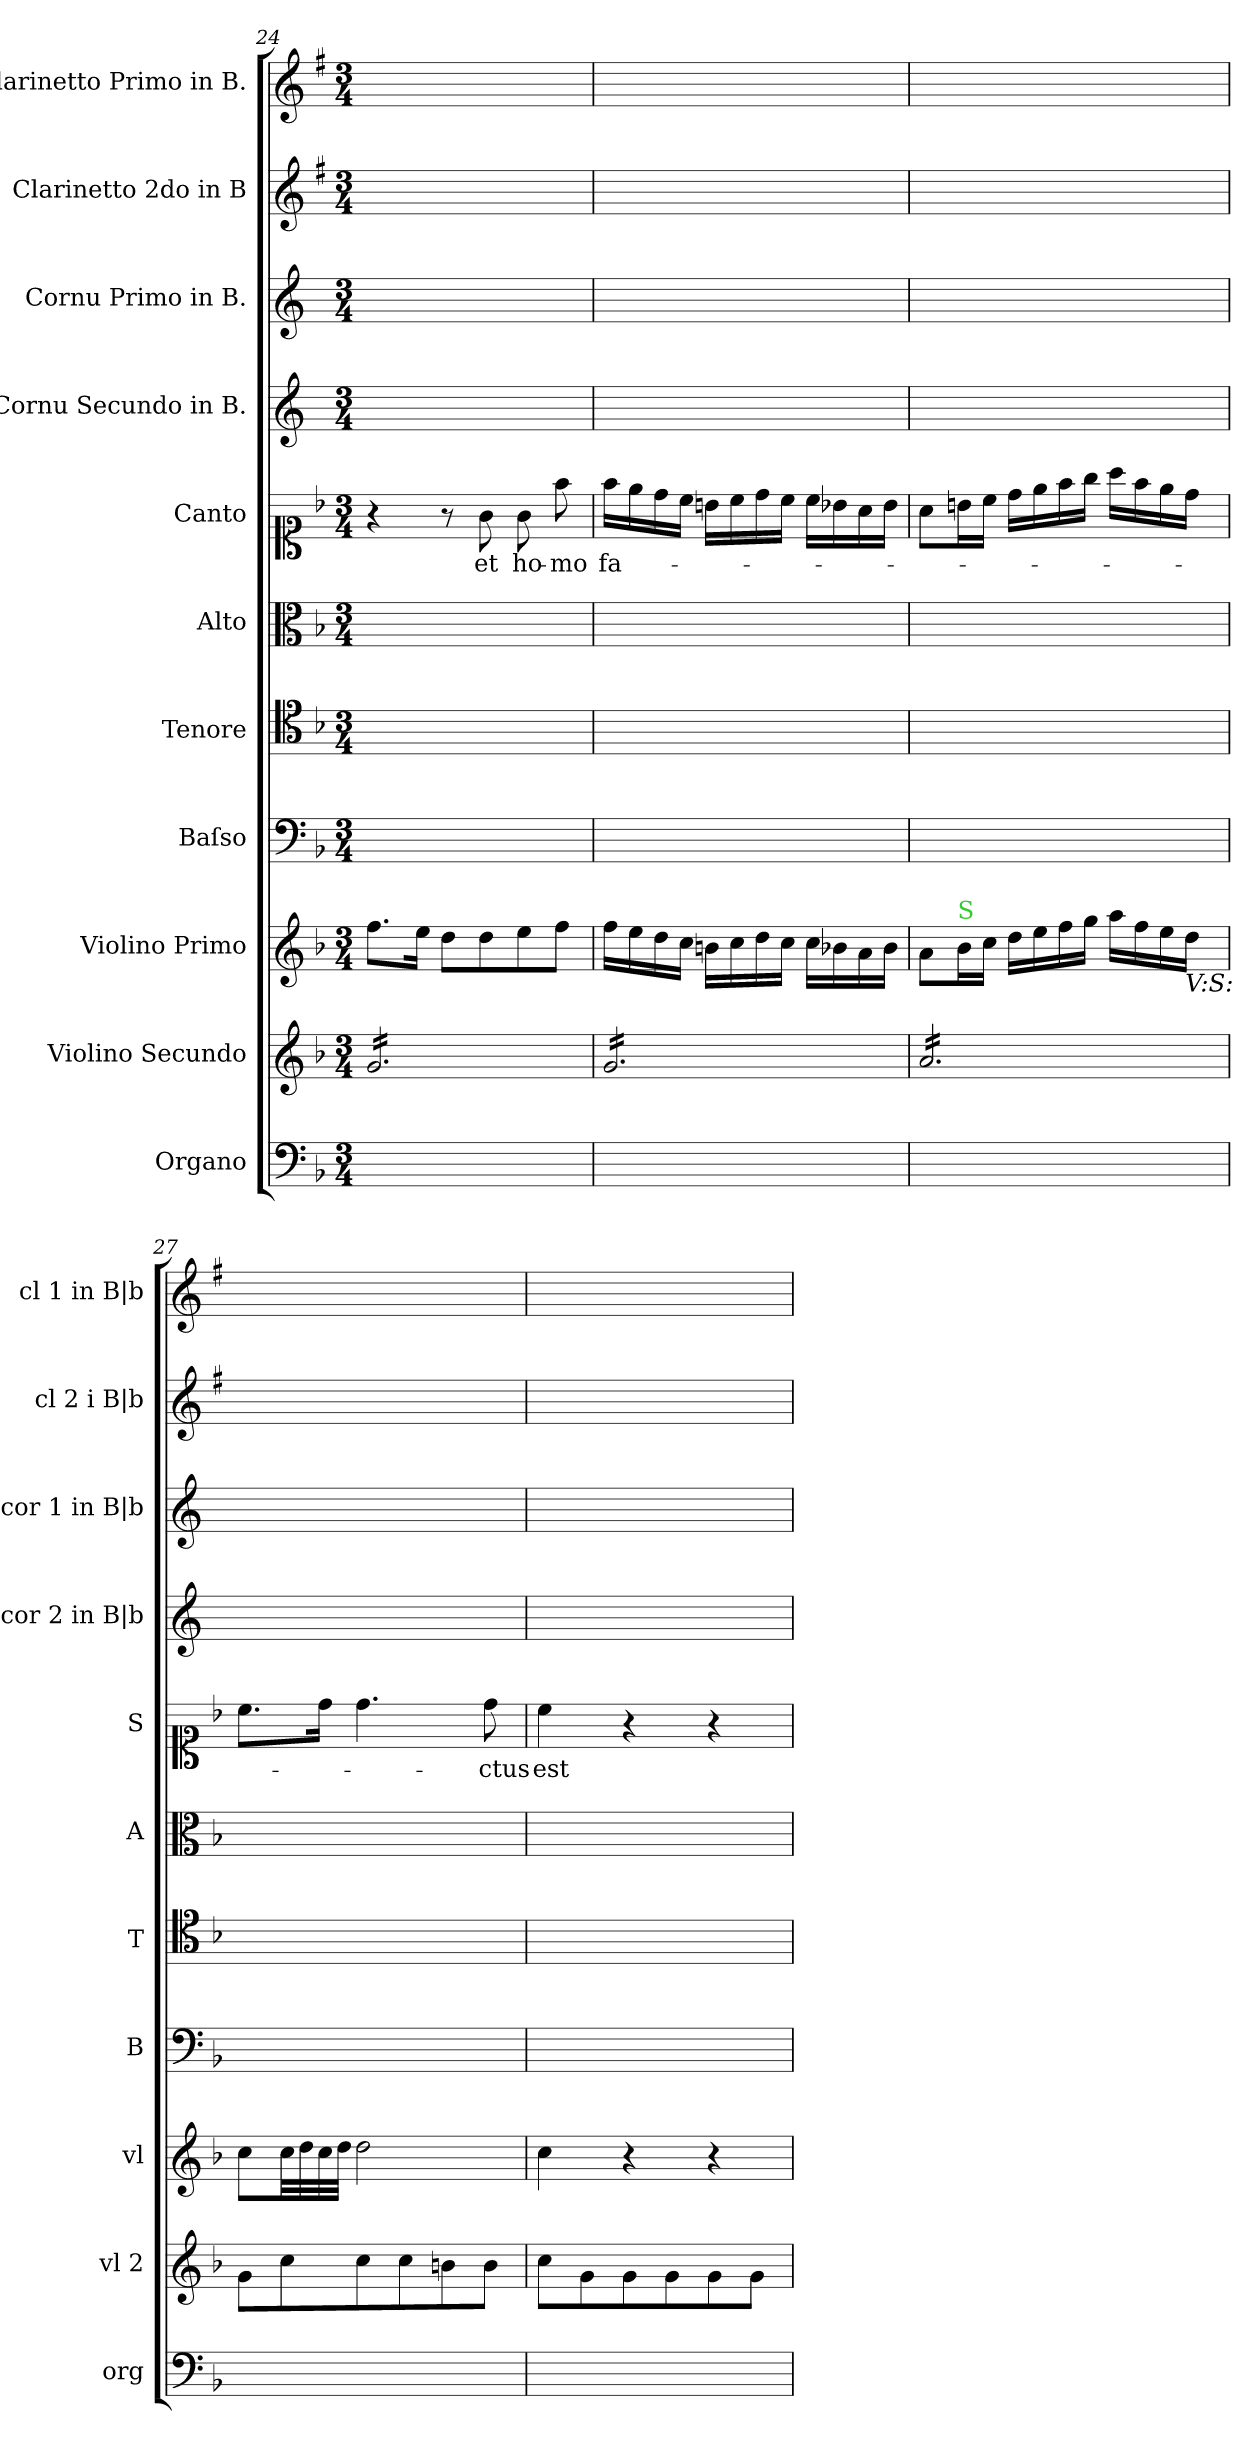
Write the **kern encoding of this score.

**kern	**kern	**kern	**dynam	**kern	**kern	**kern	**kern	**text	**kern	**kern	**kern	**kern
*part11	*part10	*part9	*part9	*part8	*part7	*part6	*part5	*part5	*part4	*part3	*part2	*part1
*staff11	*staff10	*staff9	*staff9	*staff8	*staff7	*staff6	*staff5	*staff5	*staff4	*staff3	*staff2	*staff1
*I"Organo	*I"Violino Secundo	*I"Violino Primo	*	*I"Baſso	*I"Tenore	*I"Alto	*I"Canto	*	*I"Cornu Secundo in B.	*I"Cornu Primo in B.	*I"Clarinetto 2do in B	*I"Clarinetto Primo in B.
*I'org	*I'vl 2	*I'vl	*	*I'B	*I'T	*I'A	*I'S	*	*I'cor 2 in B|b	*I'cor 1 in B|b	*I'cl 2 i B|b	*I'cl 1 in B|b
*clefF4	*clefG2	*clefG2	*	*clefF4	*clefC4	*clefC3	*clefC1	*	*clefG2	*clefG2	*clefG2	*clefG2
*	*	*	*	*	*	*	*	*	*ITrd4c7	*ITrd4c7	*ITrd1c2	*ITrd1c2
*k[b-]	*k[b-]	*k[b-]	*	*k[b-]	*k[b-]	*k[b-]	*k[b-]	*	*k[b-]	*k[b-]	*k[b-]	*k[b-]
*F:	*F:	*F:	*	*F:	*F:	*F:	*F:	*	*F:	*F:	*F:	*F:
*M3/4	*M3/4	*M3/4	*	*M3/4	*M3/4	*M3/4	*M3/4	*	*M3/4	*M3/4	*M3/4	*M3/4
=24	=24	=24	=24	=24	=24	=24	=24	=24	=24	=24	=24	=24
*	*tremolo	*	*	*	*	*	*	*	*	*	*	*
2.ryy	16g/LL	8.ff\L	.	2.ryy	2.ryy	2.ryy	4r	.	2.ryy	2.ryy	2.ryy	2.ryy
.	16g/	.	.	.	.	.	.	.	.	.	.	.
.	16g/	.	.	.	.	.	.	.	.	.	.	.
.	16g/	16ee\Jk	.	.	.	.	.	.	.	.	.	.
.	16g/	8dd\L	.	.	.	.	8r	.	.	.	.	.
.	16g/	.	.	.	.	.	.	.	.	.	.	.
.	16g/	8dd\	.	.	.	.	8g\	et	.	.	.	.
.	16g/	.	.	.	.	.	.	.	.	.	.	.
.	16g/	8ee\	.	.	.	.	8g\	ho-	.	.	.	.
.	16g/	.	.	.	.	.	.	.	.	.	.	.
.	16g/	8ff\J	.	.	.	.	8ff\	-mo	.	.	.	.
.	16g/JJ	.	.	.	.	.	.	.	.	.	.	.
=25	=25	=25	=25	=25	=25	=25	=25	=25	=25	=25	=25	=25
2.ryy	16g/LL	16ff\LL	.	2.ryy	2.ryy	2.ryy	16ff\LL	fa-	2.ryy	2.ryy	2.ryy	2.ryy
.	16g/	16ee\	.	.	.	.	16ee\	.	.	.	.	.
.	16g/	16dd\	.	.	.	.	16dd\	.	.	.	.	.
.	16g/	16cc\JJ	.	.	.	.	16cc\JJ	.	.	.	.	.
.	16g/	16bn\LL	.	.	.	.	16bn\LL	.	.	.	.	.
.	16g/	16cc\	.	.	.	.	16cc\	.	.	.	.	.
.	16g/	16dd\	.	.	.	.	16dd\	.	.	.	.	.
.	16g/	16cc\JJ	.	.	.	.	16cc\JJ	.	.	.	.	.
.	16g/	16cc\LL	.	.	.	.	16cc\LL	.	.	.	.	.
.	16g/	16b-X\	.	.	.	.	16b-X\	.	.	.	.	.
.	16g/	16a\	.	.	.	.	16a\	.	.	.	.	.
.	16g/JJ	16b-\JJ	.	.	.	.	16b-\JJ	.	.	.	.	.
=26	=26	=26	=26	=26	=26	=26	=26	=26	=26	=26	=26	=26
2.ryy	16a/LL	8a\L	.	2.ryy	2.ryy	2.ryy	8a\L	.	2.ryy	2.ryy	2.ryy	2.ryy
.	16a/	.	.	.	.	.	.	.	.	.	.	.
!	!	!LO:TX:a:color=limegreen:t=S	!	!	!	!	!	!	!	!	!	!
.	16a/	16b-\L	.	.	.	.	16bn\L	.	.	.	.	.
.	16a/	16cc\JJ	.	.	.	.	16cc\JJ	.	.	.	.	.
.	16a/	16dd\LL	.	.	.	.	16dd\LL	.	.	.	.	.
.	16a/	16ee\	.	.	.	.	16ee\	.	.	.	.	.
.	16a/	16ff\	.	.	.	.	16ff\	.	.	.	.	.
.	16a/	16gg\JJ	.	.	.	.	16gg\JJ	.	.	.	.	.
.	16a/	16aa\LL	.	.	.	.	16aa\LL	.	.	.	.	.
.	16a/	16ff\	.	.	.	.	16ff\	.	.	.	.	.
.	16a/	16ee\	.	.	.	.	16ee\	.	.	.	.	.
!	!	!LO:TX:b:i:t=V&colon;S&colon;	!	!	!	!	!	!	!	!	!	!
.	16a/JJ	16dd\JJ	.	.	.	.	16dd\JJ	.	.	.	.	.
*	*Xtremolo	*	*	*	*	*	*	*	*	*	*	*
=27	=27	=27	=27	=27	=27	=27	=27	=27	=27	=27	=27	=27
2.ryy	8g\L	8cc\L	.	2.ryy	2.ryy	2.ryy	8.cc\L	.	2.ryy	2.ryy	2.ryy	2.ryy
.	8cc\	32cc\LL	.	.	.	.	.	.	.	.	.	.
.	.	32dd\	.	.	.	.	.	.	.	.	.	.
.	.	32cc\	.	.	.	.	16dd\Jk	.	.	.	.	.
.	.	32dd\JJJ	.	.	.	.	.	.	.	.	.	.
.	8cc\	2dd\	.	.	.	.	4.dd\	.	.	.	.	.
.	8cc\	.	.	.	.	.	.	.	.	.	.	.
.	8bn\	.	.	.	.	.	.	.	.	.	.	.
.	8b\J	.	.	.	.	.	8dd\	-ctus	.	.	.	.
=28	=28	=28	=28	=28	=28	=28	=28	=28	=28	=28	=28	=28
!	!	!	!LO:DY:a	!	!	!	!	!	!	!	!	!
2.ryy	8cc\L	4cc\	for	2.ryy	2.ryy	2.ryy	4cc\	est	2.ryy	2.ryy	2.ryy	2.ryy
.	8g\	.	.	.	.	.	.	.	.	.	.	.
.	8g\	4r	.	.	.	.	4r	.	.	.	.	.
.	8g\	.	.	.	.	.	.	.	.	.	.	.
.	8g\	4r	.	.	.	.	4r	.	.	.	.	.
.	8g\J	.	.	.	.	.	.	.	.	.	.	.
=	=	=	=	=	=	=	=	=	=	=	=	=
*-	*-	*-	*-	*-	*-	*-	*-	*-	*-	*-	*-	*-
